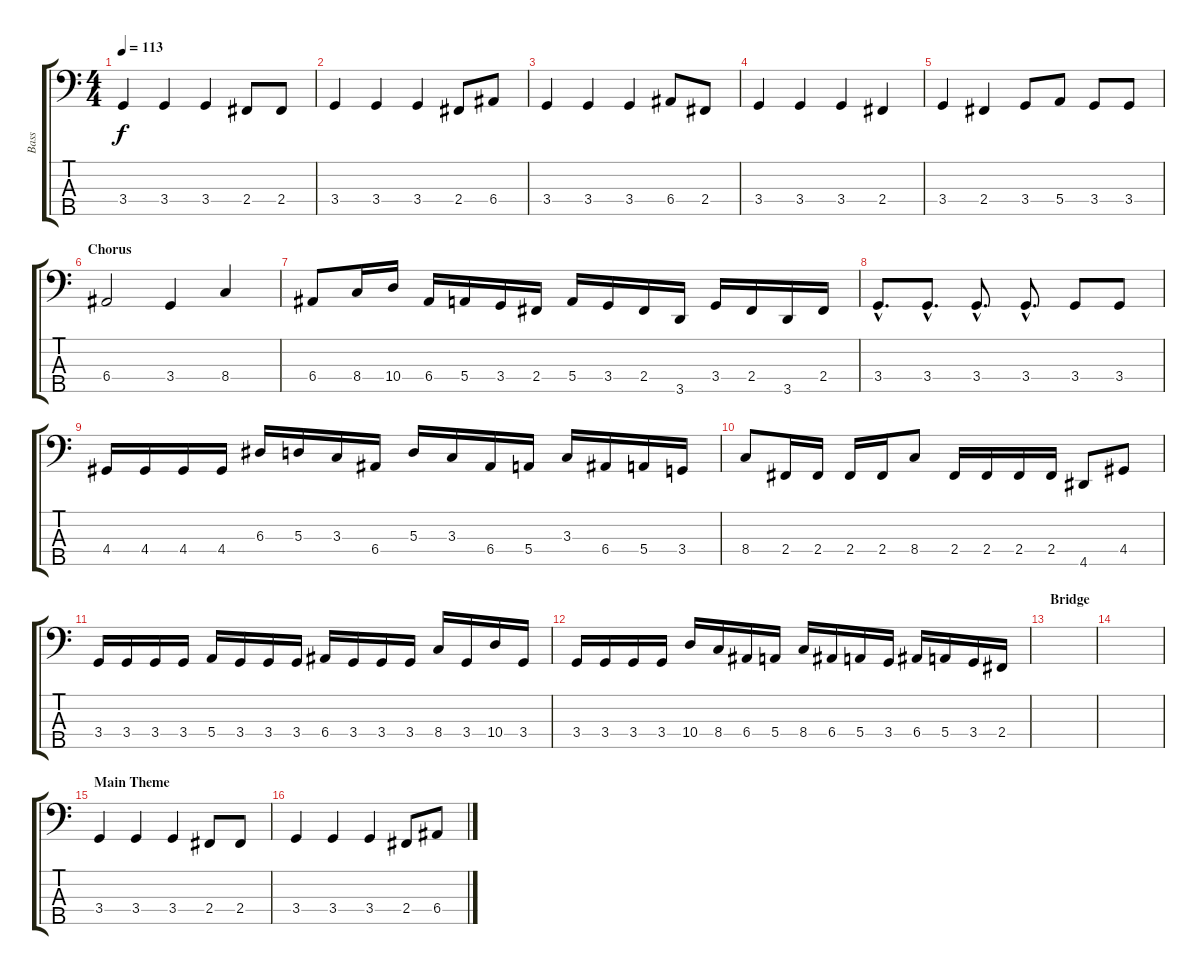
\track ("Bass" "Bass") {instrument electricbassfinger}
\staff {score tabs}
\tuning (G2 D2 A1 E1 B0) {hide}
\ts (4 4)
\tempo 113
\clef f4
\ks c
3.4.4{dy f} 3.4.4 3.4.4 2.4.8 2.4.8 |
3.4.4 3.4.4 3.4.4 2.4.8 6.4.8 |
3.4.4 3.4.4 3.4.4 6.4.8 2.4.8 |
3.4.4 3.4.4 3.4.4 2.4.4 |
3.4.4 2.4.4 3.4.8 5.4.8 3.4.8 3.4.8 |
\section ("" "Chorus")
6.4.2{volume 11 balance 8 instrument electricbassfinger} 3.4.4 8.4.4 |
6.4.8 8.4.16 10.4.16 6.4.16 5.4.16 3.4.16 2.4.16 5.4.16 3.4.16 2.4.16 3.5.16 3.4.16 2.4.16 3.5.16 2.4.16 |
3.4{hac}.8{d} 3.4{hac}.8{d} 3.4{hac}.8{d} 3.4{hac}.8{d} 3.4.8 3.4.8 |
4.4.16 4.4.16 4.4.16 4.4.16 6.3.16 5.3.16 3.3.16 6.4.16 5.3.16 3.3.16 6.4.16 5.4.16 3.3.16 6.4.16 5.4.16 3.4.16 |
8.4.8 2.4.16 2.4.16 2.4.16 2.4.16 8.4.8 2.4.16 2.4.16 2.4.16 2.4.16 4.5.8 4.4.8 |
3.4.16 3.4.16 3.4.16 3.4.16 5.4.16 3.4.16 3.4.16 3.4.16 6.4.16 3.4.16 3.4.16 3.4.16 8.4.16 3.4.16 10.4.16 3.4.16 |
3.4.16 3.4.16 3.4.16 3.4.16 10.4.16 8.4.16 6.4.16 5.4.16 8.4.16 6.4.16 5.4.16 3.4.16 6.4.16 5.4.16 3.4.16 2.4.16 |
\section ("" "Bridge")
|
|
\section ("" "Main Theme")
3.4.4 3.4.4 3.4.4 2.4.8 2.4.8 |
3.4.4 3.4.4 3.4.4 2.4.8 6.4.8
